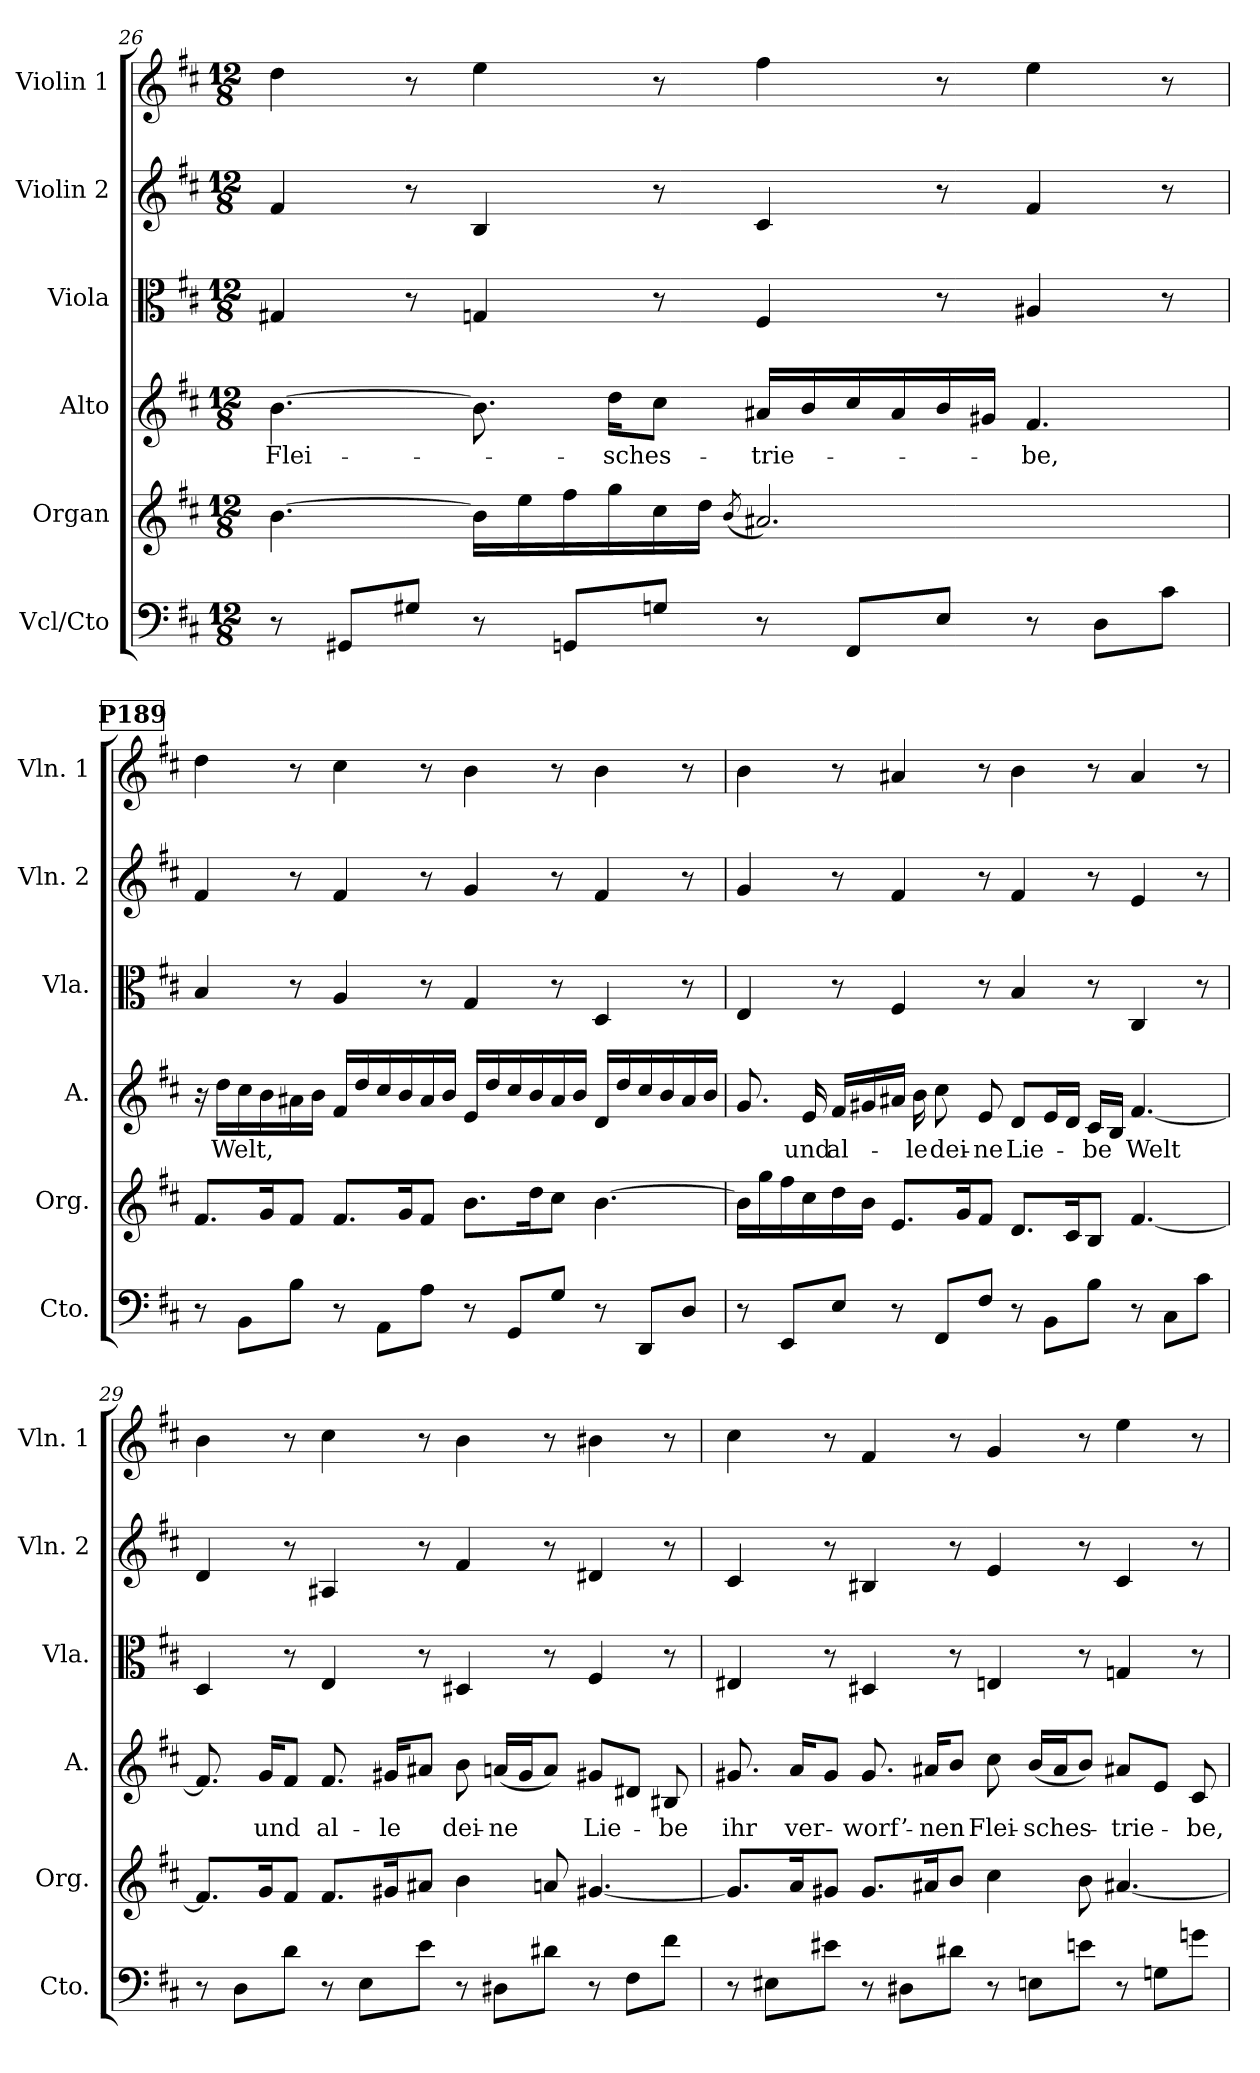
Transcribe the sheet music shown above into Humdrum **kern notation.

**kern	**kern	**kern	**text	**kern	**kern	**kern
*part6	*part5	*part4	*part4	*part3	*part2	*part1
*staff6	*staff5	*staff4	*staff4	*staff3	*staff2	*staff1
*I"Vcl/Cto	*I"Organ	*I"Alto	*	*I"Viola	*I"Violin 2	*I"Violin 1
*I'Cto.	*I'Org.	*I'A.	*	*I'Vla.	*I'Vln. 2	*I'Vln. 1
!!LO:LB:g=z
*clefF4	*clefG2	*clefG2	*	*clefC3	*clefG2	*clefG2
*k[f#c#]	*k[f#c#]	*k[f#c#]	*	*k[f#c#]	*k[f#c#]	*k[f#c#]
*M12/8	*M12/8	*M12/8	*	*M12/8	*M12/8	*M12/8
=26	=26	=26	=26	=26	=26	=26
!	!	!	!LO:LY:b	!	!	!
8r	[4.b\	[4.b\	Flei-	4G#X/	4f#/	4dd\
8GG#X/L	.	.	.	.	.	.
8G#X/J	.	.	.	8r	8r	8r
8r	16b\LL]	8.b\]	.	4Gn/	4B/	4ee\
.	16ee\	.	.	.	.	.
8GGn/L	16ff#\	.	.	.	.	.
!	!	!	!LO:LY:b	!	!	!
.	16gg\	16dd\KL	-sches-	.	.	.
8Gn/J	16cc#\	8cc#\J	.	8r	8r	8r
.	16dd\JJ	.	.	.	.	.
.	(<8qb/	.	.	.	.	.
!	!	!	!LO:LY:b	!	!	!
8r	2.a#X/)	16a#X/LL	-trie-	4F#/	4c#/	4ff#\
.	.	16b/	.	.	.	.
8FF#/L	.	16cc#/	.	.	.	.
.	.	16a#/	.	.	.	.
8Ei/J	.	16b/	.	8r	8r	8r
.	.	16g#X/JJ	.	.	.	.
!	!	!	!LO:LY:b	!	!	!
8r	.	4.f#/	-be,	4A#Xi/	4f#/	4ee\
8Di\L	.	.	.	.	.	.
8c#i\J	.	.	.	8r	8r	8r
!!LO:REH:place=s1:a:B:fs=14:t=P189
=27	=27	=27	=27	=27	=27	=27
8r	8.f#/L	16r	.	4B/	4f#/	4dd\
!	!	!	!LO:LY:b	!	!	!
.	.	16dd\LL	Welt,	.	.	.
8BB\L	.	16cc#\	.	.	.	.
.	16g/K	16b\	.	.	.	.
8B\J	8f#/J	16a#X\	.	8r	8r	8r
.	.	16b\JJ	.	.	.	.
8r	8.f#/L	16f#/LL	.	4A/	4f#/	4cc#\
.	.	16dd/	.	.	.	.
8AA\L	.	16cc#/	.	.	.	.
.	16g/K	16b/	.	.	.	.
8A\J	8f#/J	16a#/	.	8r	8r	8r
.	.	16b/JJ	.	.	.	.
8r	8.b\L	16e/LL	.	4G/	4g/	4b\
.	.	16dd/	.	.	.	.
8GG/L	.	16cc#/	.	.	.	.
.	16dd\K	16b/	.	.	.	.
8G/J	8cc#\J	16a#/	.	8r	8r	8r
.	.	16b/JJ	.	.	.	.
8r	[4.b\	16d/LL	.	4D/	4f#/	4b\
.	.	16dd/	.	.	.	.
8DD/L	.	16cc#/	.	.	.	.
.	.	16b/	.	.	.	.
8D/J	.	16a#/	.	8r	8r	8r
.	.	16b/JJ	.	.	.	.
!!LO:PB:g=z
=28	=28	=28	=28	=28	=28	=28
8r	16b\LL]	8.g/	.	4E/	4g/	4b\
.	16gg\	.	.	.	.	.
8EE/L	16ff#\	.	.	.	.	.
!	!	!	!LO:LY:b	!	!	!
.	16cc#\	16e/	und	.	.	.
!	!	!	!LO:LY:b	!	!	!
8E/J	16dd\	16f#/LL	al-	8r	8r	8r
.	16b\JJ	16g#X/	.	.	.	.
8r	8.e/L	16a#X/JJ	.	4F#/	4f#/	4a#X/
!	!	!	!LO:LY:b	!	!	!
.	.	16b\	-le	.	.	.
!	!	!	!LO:LY:b	!	!	!
8FF#/L	.	8cc#\	dei-	.	.	.
.	16g/K	.	.	.	.	.
!	!	!	!LO:LY:b	!	!	!
8F#/J	8f#/J	8e/	-ne	8r	8r	8r
!	!	!	!LO:LY:b	!	!	!
8r	8.d/L	8d/L	Lie-	4B/	4f#/	4b\
8BB\L	.	16e/L	.	.	.	.
.	16c#/K	16d/JJ	.	.	.	.
!	!	!	!LO:LY:b	!	!	!
8B\J	8B/J	16c#/LL	-be	8r	8r	8r
.	.	16B/JJ	.	.	.	.
!	!	!	!LO:LY:b	!	!	!
8r	[4.f#/	[4.f#/	Welt	4C#/	4e/	4a#/
8C#\L	.	.	.	.	.	.
8c#\J	.	.	.	8r	8r	8r
=29	=29	=29	=29	=29	=29	=29
8r	8.f#/L]	8.f#/]	.	4D/	4d/	4b\
8D\L	.	.	.	.	.	.
!	!	!	!LO:LY:b	!	!	!
.	16g/K	16g/KL	und	.	.	.
8d\J	8f#/J	8f#/J	.	8r	8r	8r
!	!	!	!LO:LY:b	!	!	!
8r	8.f#/L	8.f#/	al-	4E/	4A#X/	4cc#\
8E\L	.	.	.	.	.	.
!	!	!	!LO:LY:b	!	!	!
.	16g#X/K	16g#X/KL	-le	.	.	.
8e\J	8a#X/J	8a#X/J	.	8r	8r	8r
!	!	!	!LO:LY:b	!	!	!
8r	4b\	8b\	dei-	4D#X/	4f#/	4b\
!	!	!	!LO:LY:b	!	!	!
8D#X\L	.	(<16an/LL	-ne	.	.	.
.	.	16g#/J	.	.	.	.
8d#X\J	8an/	8a/J)	.	8r	8r	8r
!	!	!	!LO:LY:b	!	!	!
8r	[4.g#X/	8g#X/L	Lie-	4F#/	4d#X/	4b#X\
8F#\L	.	8d#X/J	.	.	.	.
!	!	!	!LO:LY:b	!	!	!
8f#\J	.	8B#X/	-be	8r	8r	8r
!!LO:LB:g=z
=30	=30	=30	=30	=30	=30	=30
!	!	!	!LO:LY:b	!	!	!
8r	8.g#/L]	8.g#X/	ihr	4E#X/	4c#/	4cc#\
8E#X\L	.	.	.	.	.	.
!	!	!	!LO:LY:b	!	!	!
.	16a/K	16a/KL	ver-	.	.	.
8e#X\J	8g#X/J	8g#/J	.	8r	8r	8r
!	!	!	!LO:LY:b	!	!	!
8r	8.g#/L	8.g#/	-worf’-	4D#X/	4B#X/	4f#/
8D#X\L	.	.	.	.	.	.
!	!	!	!LO:LY:b	!	!	!
.	16a#X/K	16a#X/KL	-nen	.	.	.
8d#X\J	8b/J	8b/J	.	8r	8r	8r
!	!	!	!LO:LY:b	!	!	!
8r	4cc#\	8cc#\	Flei-	4En/	4e/	4g/
!	!	!	!LO:LY:b	!	!	!
8En\L	.	(<16b/LL	-sches-	.	.	.
.	.	16a#/J	.	.	.	.
8en\J	8b\	8b/J)	.	8r	8r	8r
!	!	!	!LO:LY:b	!	!	!
8r	[4.a#X/	8a#X/L	-trie-	4Gn/	4c#/	4ee\
8Gn\L	.	8e/J	.	.	.	.
!	!	!	!LO:LY:b	!	!	!
8gn\J	.	8c#/	-be,	8r	8r	8r
=	=	=	=	=	=	=
*-	*-	*-	*-	*-	*-	*-
